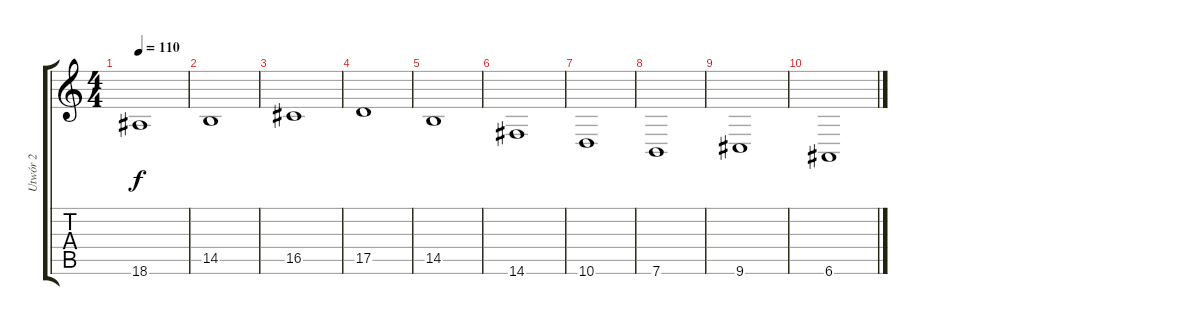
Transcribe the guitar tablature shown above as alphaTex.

\track ("Utwór 2" "Utwór 2") {instrument synthstrings2}
\staff {score tabs}
\tuning (E4 B3 G3 D3 A2 E2) {hide}
\ts (4 4)
\tempo 110
\clef g2
\ks c
18.6.1{dy f} |
14.5.1 |
16.5.1 |
17.5.1 |
14.5.1 |
14.6.1 |
10.6.1 |
7.6.1 |
9.6.1 |
6.6.1
